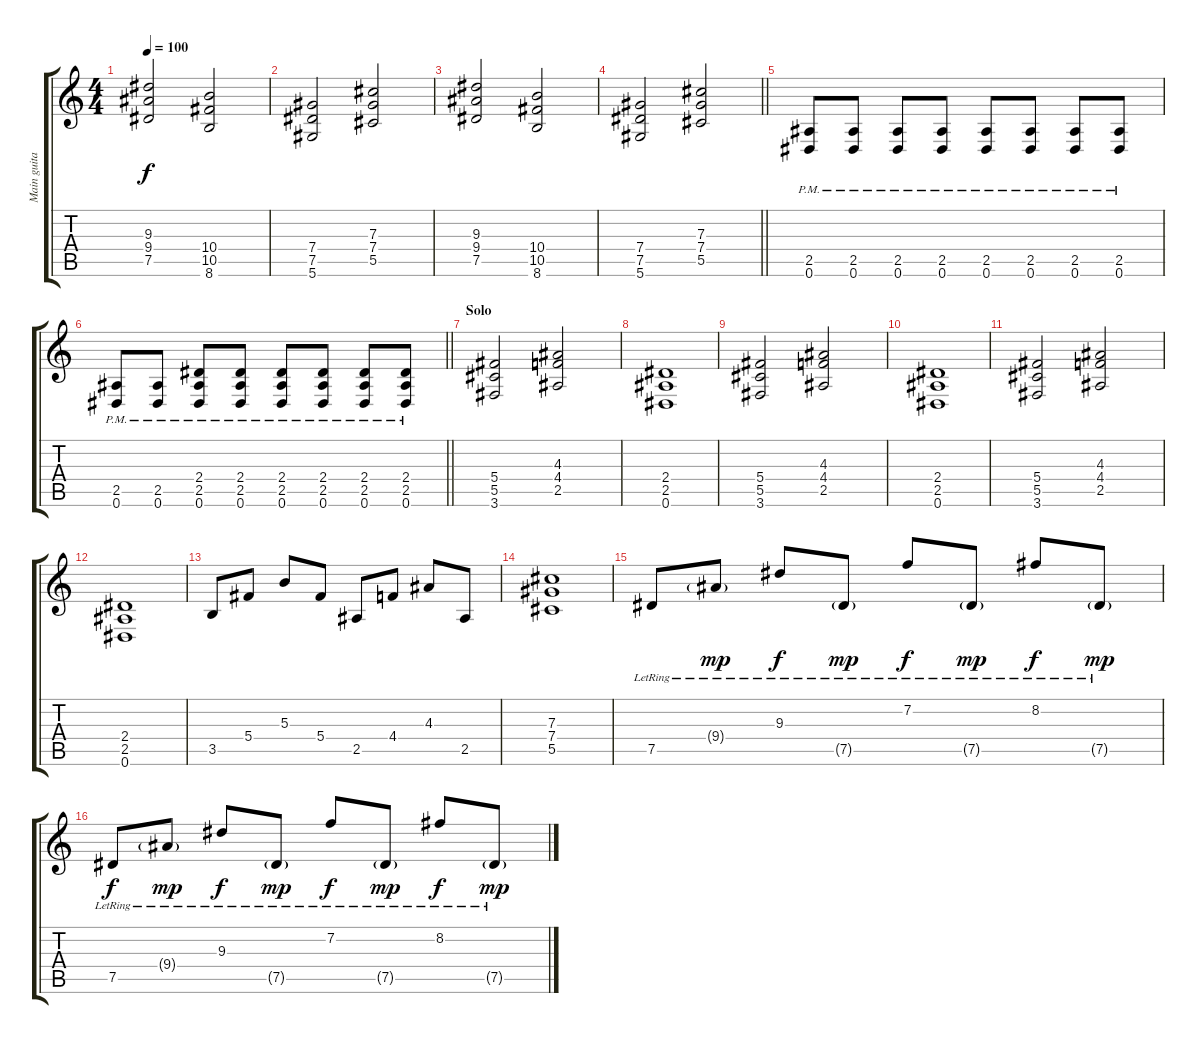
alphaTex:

\track ("Main guitar - Martin Sweet" "Main guita") {instrument electricguitarclean}
\staff {score tabs}
\tuning (Eb4 Bb3 Gb3 Db3 Ab2 Eb2) {hide}
\ts (4 4)
\tempo 100
\clef g2
\ks c
(9.3 9.4 7.5).2{dy f} (10.4 10.5 8.6).2 |
(7.4 7.5 5.6).2 (7.3 7.4 5.5).2 |
(9.3 9.4 7.5).2 (10.4 10.5 8.6).2 |
\barLineRight lightlight
(7.4 7.5 5.6).2 (7.3 7.4 5.5).2 |
(2.5{pm} 0.6{pm}).8 (2.5{pm} 0.6{pm}).8 (2.5{pm} 0.6{pm}).8 (2.5{pm} 0.6{pm}).8 (2.5{pm} 0.6{pm}).8 (2.5{pm} 0.6{pm}).8 (2.5{pm} 0.6{pm}).8 (2.5{pm} 0.6{pm}).8 |
\barLineRight lightlight
(2.5{pm} 0.6{pm}).8 (2.5{pm} 0.6{pm}).8 (2.4{pm} 2.5{pm} 0.6{pm}).8 (2.4{pm} 2.5{pm} 0.6{pm}).8 (2.4{pm} 2.5{pm} 0.6{pm}).8 (2.4{pm} 2.5 0.6{pm}).8 (2.4{pm} 2.5 0.6{pm}).8 (2.4{pm} 2.5 0.6{pm}).8 |
\section ("" "Solo")
(5.4 5.5 3.6).2 (4.3 4.4 2.5).2 |
(2.4 2.5 0.6).1 |
(5.4 5.5 3.6).2 (4.3 4.4 2.5).2 |
(2.4 2.5 0.6).1 |
(5.4 5.5 3.6).2 (4.3 4.4 2.5).2 |
(2.4 2.5 0.6).1 |
3.5.8 5.4.8 5.3.8 5.4.8 2.5.8 4.4.8 4.3.8 2.5.8 |
(7.3 7.4 5.5).1 |
7.5{lr}.8{instrument electricguitarclean} 9.4{g lr}.8{dy mp} 9.3{lr}.8{dy f} 7.5{g lr}.8{dy mp} 7.2{lr}.8{dy f} 7.5{g lr}.8{dy mp} 8.2{lr}.8{dy f} 7.5{g lr}.8{dy mp} |
7.5{lr}.8{dy f} 9.4{g lr}.8{dy mp} 9.3{lr}.8{dy f} 7.5{g lr}.8{dy mp} 7.2{lr}.8{dy f} 7.5{g lr}.8{dy mp} 8.2{lr}.8{dy f} 7.5{g lr}.8{dy mp}
